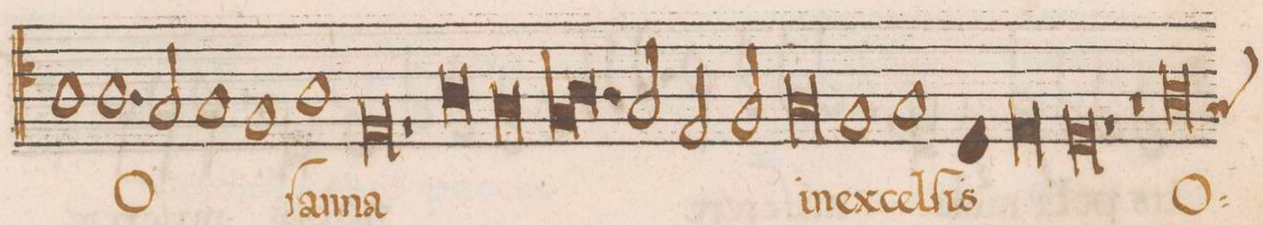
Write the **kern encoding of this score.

**kern	**text
*I"TENOR	*
*clefC4	*
*k[]	*
*met(C|)	*
*M3/1	*
1A	-ſis
*	*Xij
1.A	O-
2G/	.
=78-	=78-
1G	.
1F	.
1A	-ſan-
=79-	=79-
0E	-na
1r	.
=80-	=80-
*col	*
0A	.
0G	.
=81-	=81-
*lig	*
1F	.
1.A	.
*Xcol	*
*Xlig	*
=82-	=82-
2G/	.
2E/	.
2F/	.
0G	in
=83-	=83-
1F	ex-
1G	-cel-
=84-	=84-
*col	*
1D	-ſis
0E	.
*Xcol	*
=85-	=85-
0D	.
1r	.
=86-	=86-
1r	.
0A	O-
*custos:G	*
=87-	=87-
*-	*-
